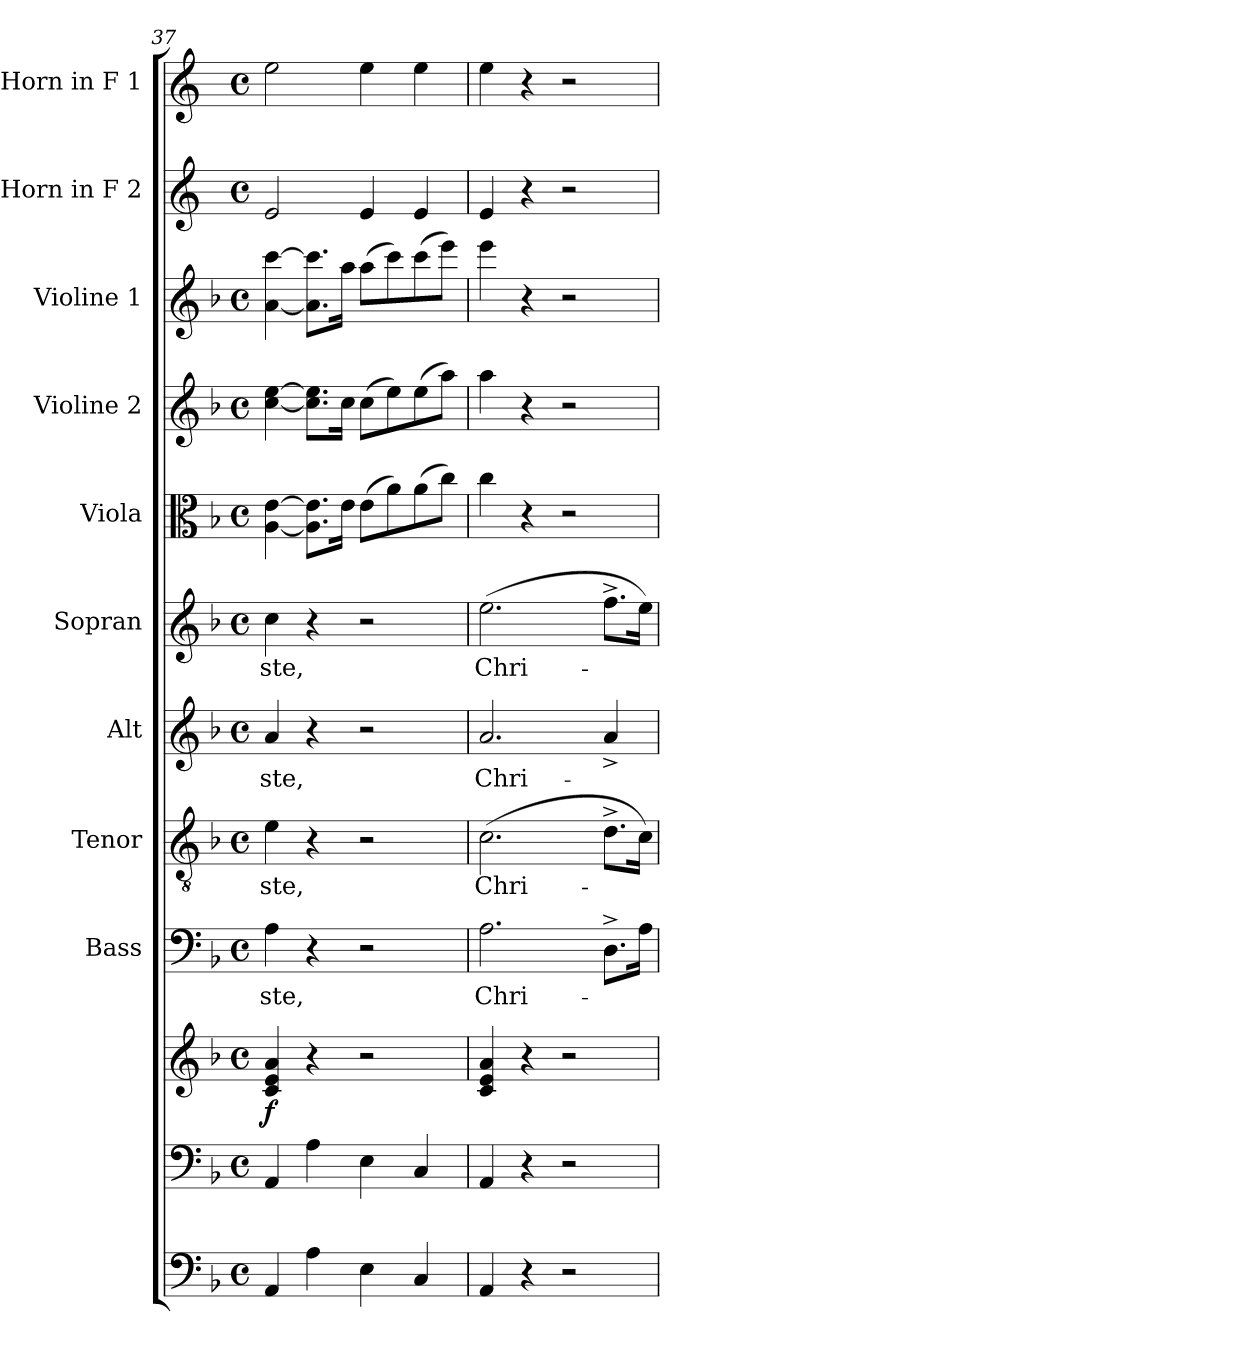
**kern	**kern	**kern	**dynam	**kern	**text	**kern	**text	**kern	**text	**kern	**text	**kern	**kern	**kern	**kern	**kern
*part11	*part10	*part10	*part10	*part9	*part9	*part8	*part8	*part7	*part7	*part6	*part6	*part5	*part4	*part3	*part2	*part1
*staff12	*staff11	*staff10	*staff10/11	*staff9	*staff9	*staff8	*staff8	*staff7	*staff7	*staff6	*staff6	*staff5	*staff4	*staff3	*staff2	*staff1
*	*	*	*	*I"Bass	*	*I"Tenor	*	*I"Alt	*	*I"Sopran	*	*I"Viola	*I"Violine 2	*I"Violine 1	*I"Horn in F 2	*I"Horn in F 1
*	*	*	*	*I'B.	*	*I'T.	*	*I'A.	*	*I'S.	*	*I'Vla.	*I'Vl. 2	*I'Vl. 1	*	*
*clefF4	*clefF4	*clefG2	*	*clefF4	*	*clefGv2	*	*clefG2	*	*clefG2	*	*clefC3	*clefG2	*clefG2	*clefG2	*clefG2
*ITrd7c12	*	*	*	*	*	*	*	*	*	*	*	*	*	*	*ITrd4c7	*ITrd4c7
*k[b-]	*k[b-]	*k[b-]	*	*k[b-]	*	*k[b-]	*	*k[b-]	*	*k[b-]	*	*k[b-]	*k[b-]	*k[b-]	*k[b-]	*k[b-]
*F:	*F:	*F:	*	*F:	*	*F:	*	*F:	*	*F:	*	*F:	*F:	*F:	*F:	*F:
*M4/4	*M4/4	*M4/4	*	*M4/4	*	*M4/4	*	*M4/4	*	*M4/4	*	*M4/4	*M4/4	*M4/4	*M4/4	*M4/4
*met(c)	*met(c)	*met(c)	*	*met(c)	*	*met(c)	*	*met(c)	*	*met(c)	*	*met(c)	*met(c)	*met(c)	*met(c)	*met(c)
=37	=37	=37	=37	=37	=37	=37	=37	=37	=37	=37	=37	=37	=37	=37	=37	=37
!	!	!	!LO:DY:b	!	!LO:LY:b	!	!LO:LY:b	!	!LO:LY:b	!	!LO:LY:b	!	!	!	!	!
4AAA/	4AA/	4c/ 4e/ 4a/	f	4A\	-ste,	4e\	-ste,	4a/	-ste,	4cc\	-ste,	[4A\ [4e\	[4cc\ [4ee\	[4a\ [4ccc\	2A/	2a\
4AA\	4A\	4r	.	4r	.	4r	.	4r	.	4r	.	8.A\] 8.e\]L	8.cc\] 8.ee\]L	8.a\] 8.ccc\]L	.	.
.	.	.	.	.	.	.	.	.	.	.	.	16e\Jk	16cc\Jk	16aa\Jk	.	.
4EE\	4E\	2r	.	2r	.	2r	.	2r	.	2r	.	(>8e\L	(>8cc\L	(>8aa\L	4A/	4a\
.	.	.	.	.	.	.	.	.	.	.	.	8a\)	8ee\)	8ccc\)	.	.
4CC/	4C/	.	.	.	.	.	.	.	.	.	.	(>8a\	(>8ee\	(>8ccc\	4A/	4a\
.	.	.	.	.	.	.	.	.	.	.	.	8cc\J)	8aa\J)	8eee\J)	.	.
!!LO:PB:g=z
=38	=38	=38	=38	=38	=38	=38	=38	=38	=38	=38	=38	=38	=38	=38	=38	=38
!	!	!	!	!	!LO:LY:b	!	!LO:LY:b	!	!LO:LY:b	!	!LO:LY:b	!	!	!	!	!
4AAA/	4AA/	4c/ 4e/ 4a/	.	2.A\	Chri-	(>2.c\	Chri-	2.a/	Chri-	(>2.ee\	Chri-	4cc\	4aa\	4eee\	4A/	4a\
4r	4r	4r	.	.	.	.	.	.	.	.	.	4r	4r	4r	4r	4r
2r	2r	2r	.	.	.	.	.	.	.	.	.	2r	2r	2r	2r	2r
.	.	.	.	8.D^>\L	.	8.d^>\L	.	4a^>/	.	8.ff^>\L	.	.	.	.	.	.
.	.	.	.	16A\Jk	.	16c\Jk)	.	.	.	16ee\Jk)	.	.	.	.	.	.
=	=	=	=	=	=	=	=	=	=	=	=	=	=	=	=	=
*-	*-	*-	*-	*-	*-	*-	*-	*-	*-	*-	*-	*-	*-	*-	*-	*-
